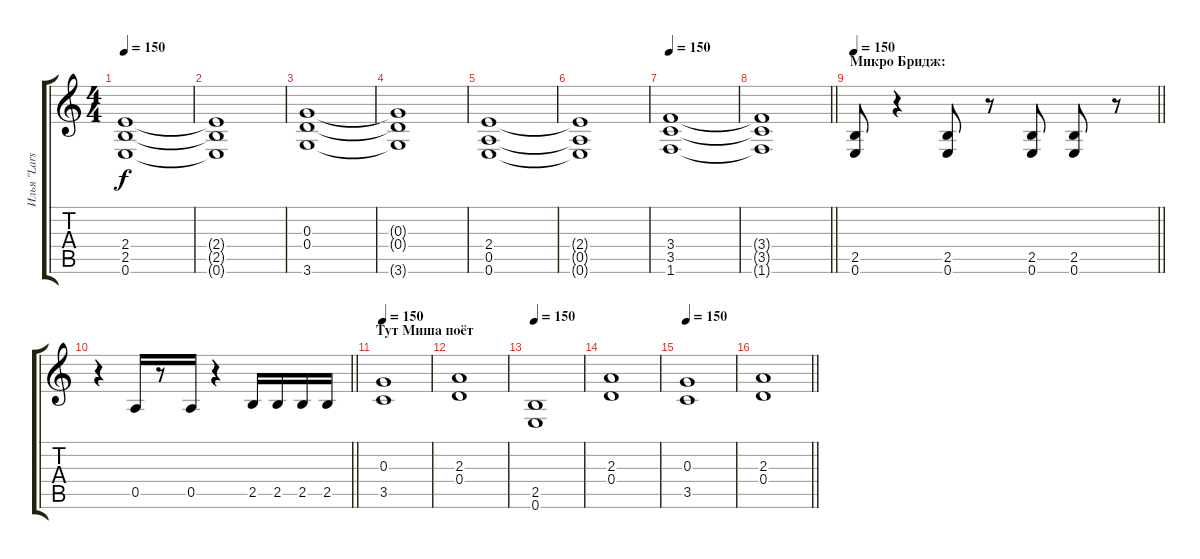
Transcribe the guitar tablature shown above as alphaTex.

\track ("Илья \"Lars\" Мамонтов" "Илья \"Lars") {instrument distortionguitar}
\staff {score tabs}
\tuning (E4 B3 G3 D3 A2 E2) {hide}
\ts (4 4)
\tempo 150
\clef g2
\ks c
(2.4 2.5 0.6).1{dy f} |
(2.4{t} 2.5{t} 0.6{t}).1 |
(0.3 0.4 3.6).1 |
(0.3{t} 0.4{t} 3.6{t}).1 |
(2.4 0.5 0.6).1 |
(2.4{t} 0.5{t} 0.6{t}).1 |
\tempo 150
(3.4 3.5 1.6).1 |
\barLineRight lightlight
(3.4{t} 3.5{t} 1.6{t}).1 |
\section ("" "Микро Бридж:")
\tempo 150
\barLineRight lightlight
(2.5 0.6).8 r.4 (2.5 0.6).8 r.8 (2.5 0.6).8 (2.5 0.6).8 r.8 |
\section ("" "")
\barLineRight lightlight
r.4 0.5.16 r.8 0.5.16 r.4 2.5.16 2.5.16 2.5.16 2.5.16 |
\section ("" "Тут Миша поёт")
\tempo 150
(0.3 3.5).1 |
(2.3 0.4).1 |
\tempo 150
(2.5 0.6).1 |
(2.3 0.4).1 |
\tempo 150
(0.3 3.5).1 |
\barLineRight lightlight
(2.3 0.4).1
